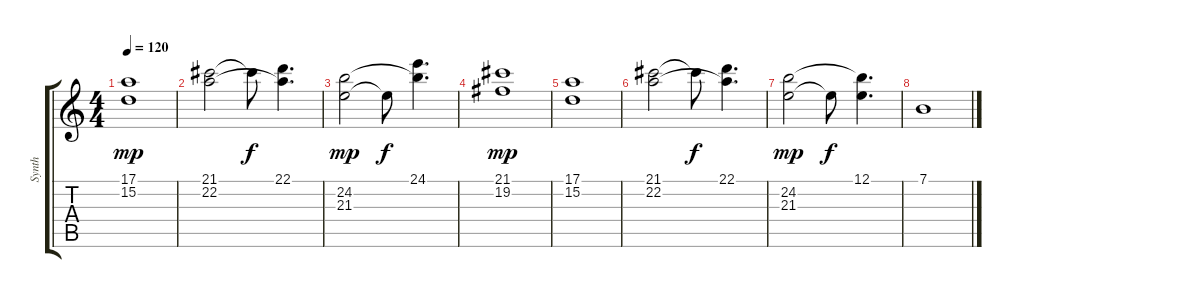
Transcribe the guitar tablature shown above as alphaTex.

\track ("Synth" "Synth") {instrument stringensemble2}
\staff {score tabs}
\tuning (E4 B3 G3 D3 A2 E2) {hide}
\ts (4 4)
\tempo 120
\clef g2
\ks c
(17.1 15.2).1{dy mp} |
(21.1 22.2).2 21.1{t}.8{dy f} (22.1 22.2{t}).4{d} |
(24.2 21.3).2{dy mp} 21.3{t}.8{dy f} (24.1 24.2{t}).4{d} |
(21.1 19.2).1{dy mp} |
(17.1 15.2).1 |
(21.1 22.2).2 21.1{t}.8{dy f} (22.1 22.2{t}).4{d} |
(24.2 21.3).2{dy mp} 21.3{t}.8{dy f} (12.1 24.2{t}).4{d} |
7.1.1
